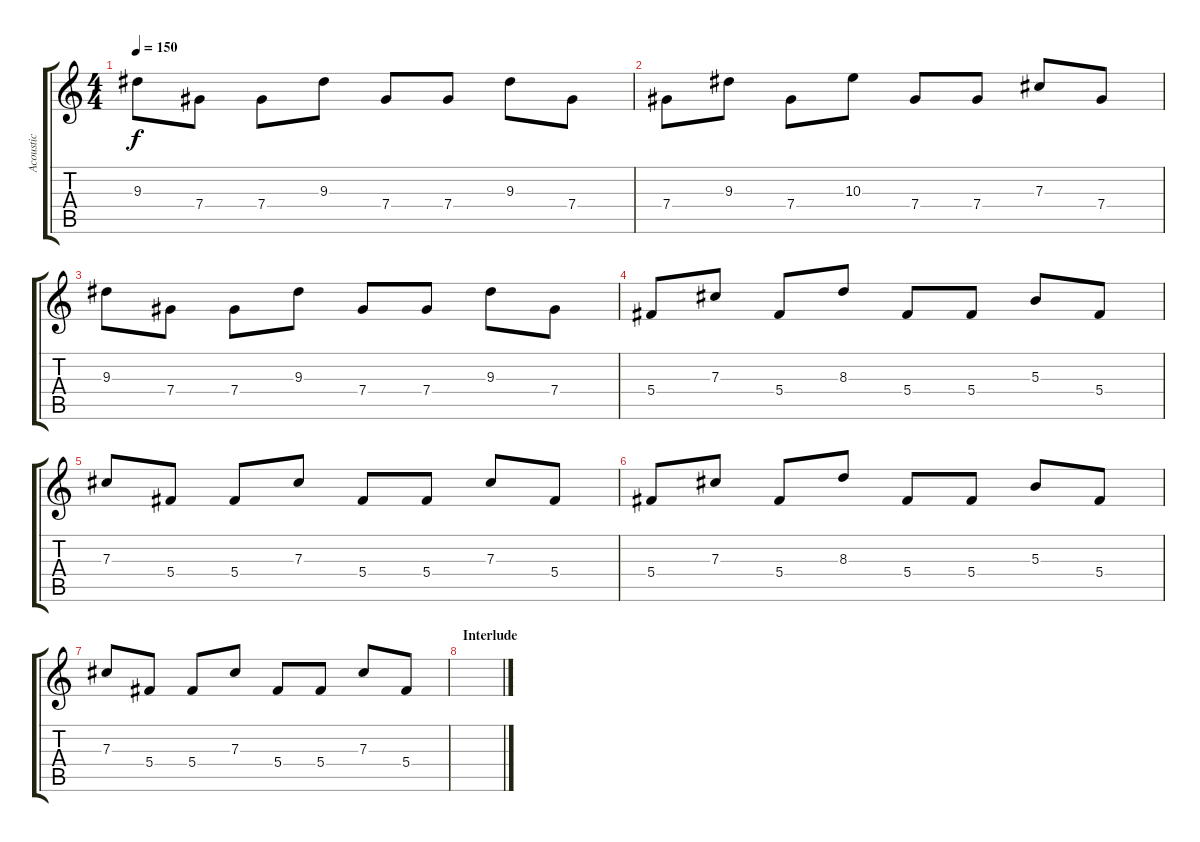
\track ("Acoustic" "Acoustic") {instrument electricguitarclean}
\staff {score tabs}
\tuning (Eb4 Bb3 Gb3 Db3 Ab2 Eb2) {hide}
\ts (4 4)
\tempo 150
\clef g2
\ks c
9.3.8{dy f} 7.4.8 7.4.8 9.3.8 7.4.8 7.4.8 9.3.8 7.4.8 |
7.4.8 9.3.8 7.4.8 10.3.8 7.4.8 7.4.8 7.3.8 7.4.8 |
9.3.8 7.4.8 7.4.8 9.3.8 7.4.8 7.4.8 9.3.8 7.4.8 |
5.4.8 7.3.8 5.4.8 8.3.8 5.4.8 5.4.8 5.3.8 5.4.8 |
7.3.8 5.4.8 5.4.8 7.3.8 5.4.8 5.4.8 7.3.8 5.4.8 |
5.4.8 7.3.8 5.4.8 8.3.8 5.4.8 5.4.8 5.3.8 5.4.8 |
7.3.8 5.4.8 5.4.8 7.3.8 5.4.8 5.4.8 7.3.8 5.4.8 |
\section ("" "Interlude")
